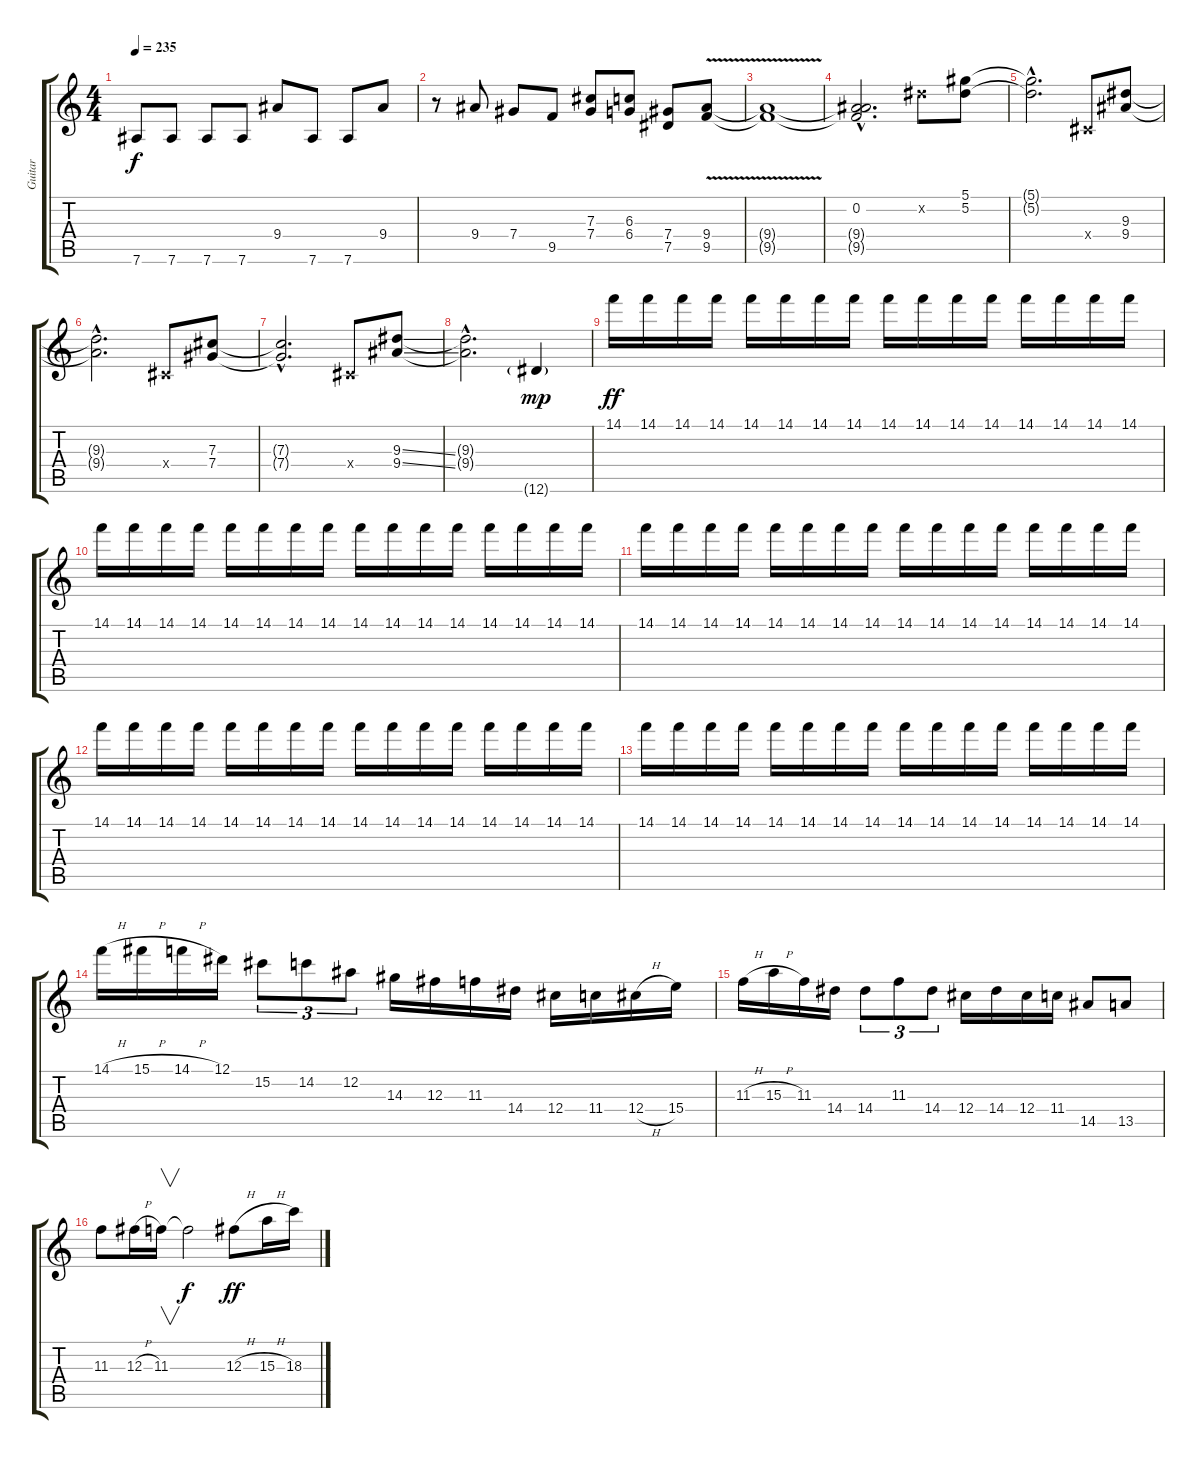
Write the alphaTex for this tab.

\track ("Guitar" "Guitar") {instrument overdrivenguitar}
\staff {score tabs}
\tuning (Eb4 Bb3 Gb3 Db3 Ab2 Eb2) {hide}
\ts (4 4)
\tempo 235
\clef g2
\ks c
7.6{t}.8{dy f} 7.6.8 7.6.8 7.6.8 9.4.8 7.6.8 7.6.8 9.4.8 |
r.8 9.4.8 7.4.8 9.5.8 (7.3 7.4).8 (6.3 6.4).8 (7.4 7.5).8 (9.4{v} 9.5{v}).8 |
(9.4{t} 9.5{t}).1 |
(0.2{hac} 9.4{hac t} 9.5{hac t}).2{d} 5.2{x}.8 (5.1 5.2).8 |
(5.1{hac t} 5.2{hac t}).2{d} 0.4{x}.8 (9.3 9.4).8 |
(9.3{hac t} 9.4{hac t}).2{d} 0.4{x}.8 (7.3 7.4).8 |
(7.3{hac t} 7.4{hac t}).2{d} 0.4{x}.8 (9.3{ss} 9.4{ss}).8 |
(9.3{hac t} 9.4{hac t}).2{d} 12.6{g}.4{dy mp} |
14.1.16{dy ff volume 16} 14.1.16{volume 16} 14.1.16 14.1.16 14.1.16 14.1.16 14.1.16 14.1.16 14.1.16 14.1.16 14.1.16 14.1.16 14.1.16 14.1.16 14.1.16 14.1.16 |
14.1.16 14.1.16 14.1.16 14.1.16 14.1.16 14.1.16 14.1.16 14.1.16 14.1.16 14.1.16 14.1.16 14.1.16 14.1.16 14.1.16 14.1.16 14.1.16 |
14.1.16 14.1.16 14.1.16 14.1.16 14.1.16 14.1.16 14.1.16 14.1.16 14.1.16 14.1.16 14.1.16 14.1.16 14.1.16 14.1.16 14.1.16 14.1.16 |
14.1.16 14.1.16 14.1.16 14.1.16 14.1.16 14.1.16 14.1.16 14.1.16 14.1.16 14.1.16 14.1.16 14.1.16 14.1.16 14.1.16 14.1.16 14.1.16 |
14.1.16 14.1.16 14.1.16 14.1.16 14.1.16 14.1.16 14.1.16 14.1.16 14.1.16 14.1.16 14.1.16 14.1.16 14.1.16 14.1.16 14.1.16 14.1.16 |
14.1{h}.16 15.1{h}.16 14.1{h}.16 12.1.16 15.2.8{tu (3 2)} 14.2.8{tu (3 2)} 12.2.8{tu (3 2)} 14.3.16 12.3.16 11.3.16 14.4.16 12.4.16 11.4.16 12.4{h}.16 15.4.16 |
11.3{h}.16 15.3{h}.16 11.3.16 14.4.16 14.4.8{tu (3 2)} 11.3.8{tu (3 2)} 14.4.8{tu (3 2)} 12.4.16 14.4.16 12.4.16 11.4.16 14.5.8 13.5.8 |
11.3.8 12.3{h}.16 11.3.16{v} 11.3{t}.2{dy f} 12.3{h}.8{dy ff} 15.3{h}.16 18.3.16
